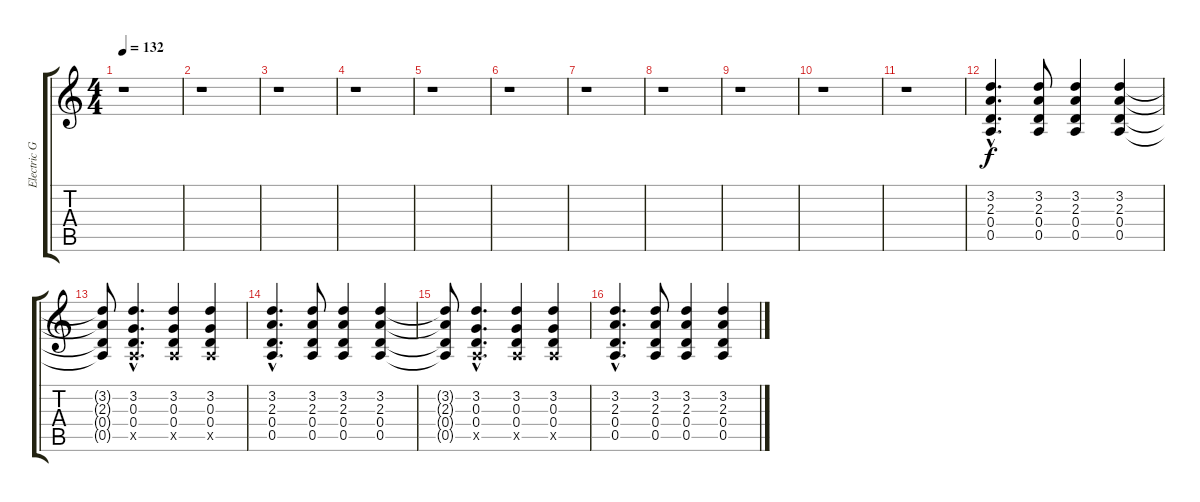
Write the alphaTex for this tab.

\track ("Electric Guitar Fills" "Electric G") {instrument distortionguitar}
\staff {score tabs}
\tuning (E4 B3 G3 D3 A2 E2) {hide}
\ts (4 4)
\tempo 132
\clef g2
\ks c
r.1{dy f} |
r.1 |
r.1 |
r.1 |
r.1 |
r.1 |
r.1 |
r.1 |
r.1 |
r.1 |
r.1 |
(3.2{hac} 2.3{hac} 0.4{hac} 0.5{hac}).4{d instrument acousticguitarsteel} (3.2 2.3 0.4 0.5).8 (3.2 2.3 0.4 0.5).4 (3.2 2.3 0.4 0.5).4 |
(3.2{t} 2.3{t} 0.4{t} 0.5{t}).8 (3.2{hac} 0.3{hac} 0.4{hac} 0.5{hac x}).4{d} (3.2 0.3 0.4 0.5{x}).4 (3.2 0.3 0.4 0.5{x}).4 |
(3.2{hac} 2.3{hac} 0.4{hac} 0.5{hac}).4{d} (3.2 2.3 0.4 0.5).8 (3.2 2.3 0.4 0.5).4 (3.2 2.3 0.4 0.5).4 |
(3.2{t} 2.3{t} 0.4{t} 0.5{t}).8 (3.2{hac} 0.3{hac} 0.4{hac} 0.5{hac x}).4{d} (3.2 0.3 0.4 0.5{x}).4 (3.2 0.3 0.4 0.5{x}).4 |
(3.2{hac} 2.3{hac} 0.4{hac} 0.5{hac}).4{d} (3.2 2.3 0.4 0.5).8 (3.2 2.3 0.4 0.5).4 (3.2 2.3 0.4 0.5).4
